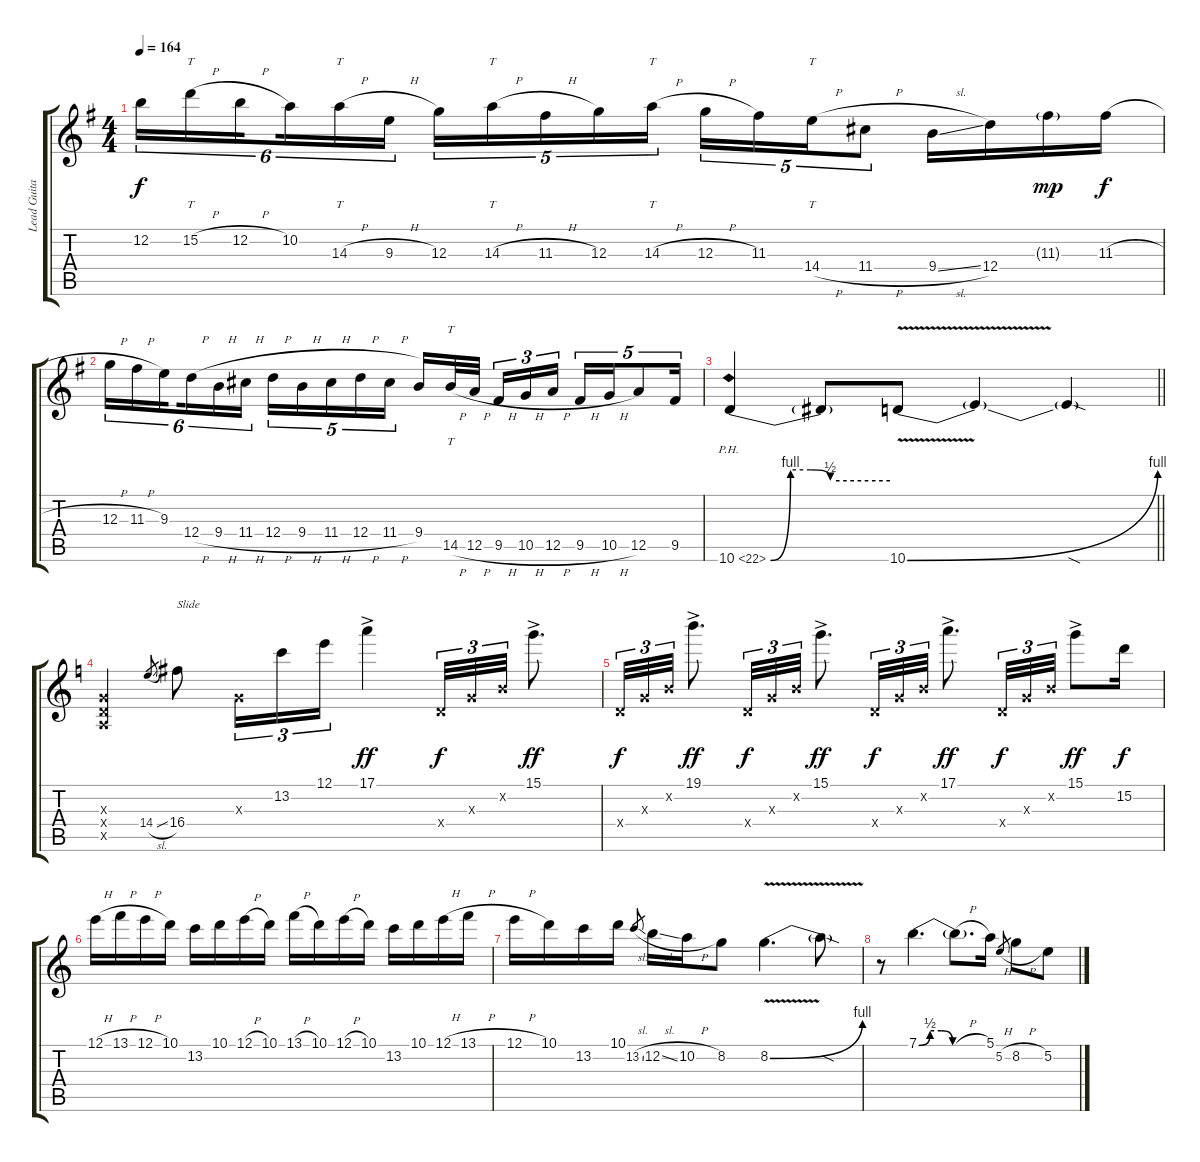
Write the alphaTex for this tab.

\track ("Lead Guitar" "Lead Guita") {instrument electricguitarclean}
\staff {score tabs}
\tuning (E4 B3 G3 D3 A2 E2) {hide}
\ts (4 4)
\tempo 164
\clef g2
\ks g
12.2.16{tu (6 4) dy f} 15.2{h}.16{tt tu (6 4)} 12.2{h}.16{tu (6 4) beam splitsecondary} 10.2.16{tu (6 4)} 14.3{h}.16{tt tu (6 4)} 9.3{h}.16{tu (6 4)} 12.3.16{tu (5 4)} 14.3{h}.16{tt tu (5 4)} 11.3{h}.16{tu (5 4)} 12.3.16{tu (5 4)} 14.3{h}.16{tt tu (5 4)} 12.3{h}.16{tu (5 4)} 11.3.16{tu (5 4)} 14.4{h}.16{tt tu (5 4)} 11.4{h}.8{tu (5 4)} 9.4{sl}.16 12.4.16 11.3{g}.16{dy mp} 11.3{h}.16{dy f} |
12.3{h}.16{tu (6 4)} 11.3{h}.16{tu (6 4)} 9.3.16{tu (6 4) beam splitsecondary} 12.4{h}.16{tu (6 4)} 9.4{h}.16{tu (6 4)} 11.4{h}.16{tu (6 4)} 12.4{h}.16{tu (5 4)} 9.4{h}.16{tu (5 4)} 11.4{h}.16{tu (5 4)} 12.4{h}.16{tu (5 4)} 11.4{h}.16{tu (5 4)} 9.4.16 14.5{h}.32{tt} 12.5{h}.32{beam splitsecondary} 9.5{h}.16{tu (3 2)} 10.5{h}.16{tu (3 2)} 12.5{h}.16{tu (3 2)} 9.5{h}.16{tu (5 4)} 10.5{h}.16{tu (5 4)} 12.5.8{tu (5 4)} 9.5.16{tu (5 4)} |
\barLineRight lightlight
10.6{be (custom 0 0 10 4 20 4 30 2 60 2) ph 12}.4 10.6{t}.8 10.6{be (bend 0 0 60 4) v}.8 10.6{t}.4 10.6{sod t}.4 |
\ks c
(0.3{x} 0.4{x} 0.5{x}).4 14.4{sl}.8{gr} 16.4.8{txt "Slide"} 0.3{x}.16{tu (3 2)} 13.2.16{tu (3 2)} 12.1.16{tu (3 2)} 17.1{ac}.4{dy ff} 0.4{x}.32{tu (3 2) dy f} 0.3{x}.32{tu (3 2)} 0.2{x}.32{tu (3 2)} 15.1{ac}.8{d dy ff} |
0.4{x}.32{tu (3 2) dy f} 0.3{x}.32{tu (3 2)} 0.2{x}.32{tu (3 2)} 19.1{ac}.8{d dy ff} 0.4{x}.32{tu (3 2) dy f} 0.3{x}.32{tu (3 2)} 0.2{x}.32{tu (3 2)} 15.1{ac}.8{d dy ff} 0.4{x}.32{tu (3 2) dy f} 0.3{x}.32{tu (3 2)} 0.2{x}.32{tu (3 2)} 17.1{ac}.8{d dy ff} 0.4{x}.32{tu (3 2) dy f} 0.3{x}.32{tu (3 2)} 0.2{x}.32{tu (3 2)} 15.1{ac}.8{dy ff} 15.2.16{dy f} |
12.1{h}.16 13.1{h}.16 12.1{h}.16 10.1.16 13.2.16 10.1.16 12.1{h}.16 10.1.16 13.1{h}.16 10.1.16 12.1{h}.16 10.1.16 13.2.16 10.1.16 12.1{h}.16 13.1{h}.16 |
12.1{h}.16 10.1.16 13.2.16 10.1.16 13.2{sl}.8{gr} 12.2{sl}.16 10.2{h}.16 8.2.8 8.2{be (bend 0 0 60 4) v}.4{d} 8.2{sod t}.8 |
r.8 7.1{be (custom 0 0 10 2 20 2 30 0 60 0)}.4{d} 7.1{h t}.8{d} 5.1.16 5.2{h}.8{gr} 8.2{h}.8 5.2.8
